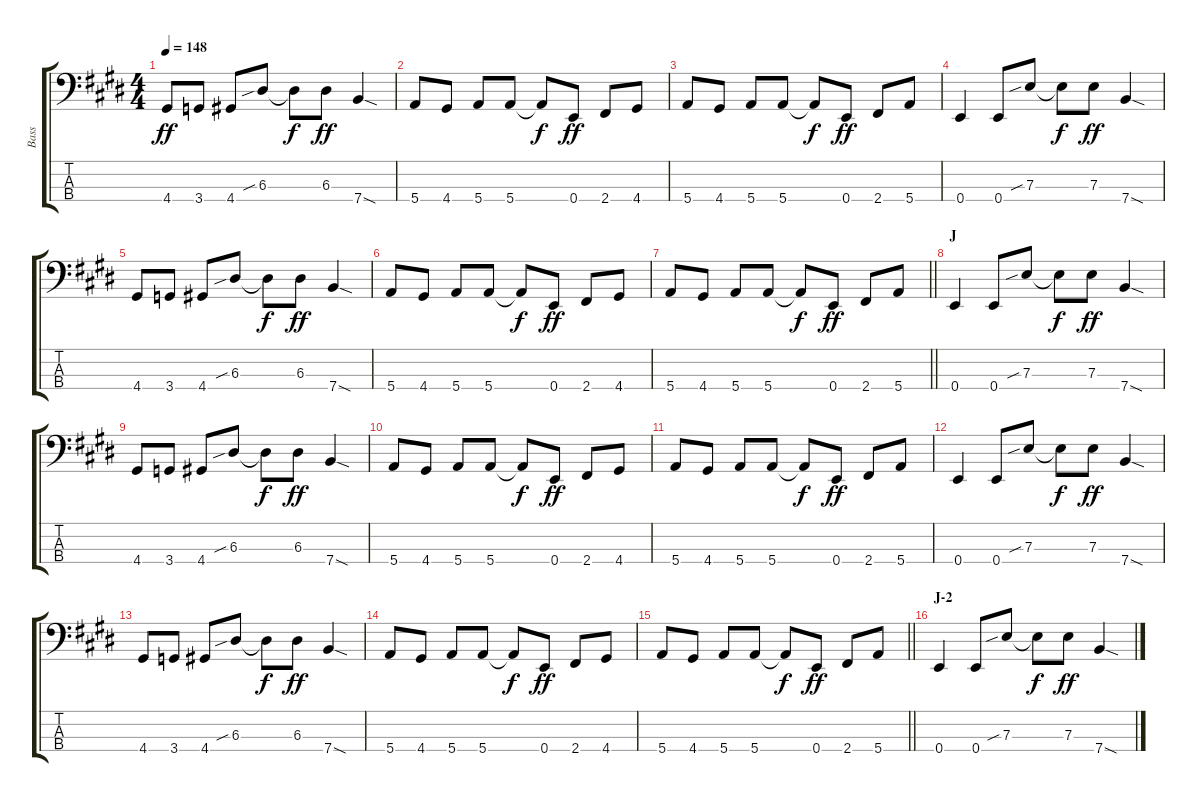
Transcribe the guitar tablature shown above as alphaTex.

\track ("Bass" "Bass") {instrument electricbasspick}
\staff {score tabs}
\tuning (G2 D2 A1 E1) {hide}
\ts (4 4)
\tempo 148
\clef f4
\ks e
4.4.8{dy ff} 3.4.8 4.4.8 6.3{sib}.8 6.3{t}.8{dy f} 6.3.8{dy ff} 7.4{sod}.4 |
5.4.8 4.4.8 5.4.8 5.4.8 5.4{t}.8{dy f} 0.4.8{dy ff} 2.4.8 4.4.8 |
5.4.8 4.4.8 5.4.8 5.4.8 5.4{t}.8{dy f} 0.4.8{dy ff} 2.4.8 5.4.8 |
0.4.4 0.4.8 7.3{sib}.8 7.3{t}.8{dy f} 7.3.8{dy ff} 7.4{sod}.4 |
4.4.8 3.4.8 4.4.8 6.3{sib}.8 6.3{t}.8{dy f} 6.3.8{dy ff} 7.4{sod}.4 |
5.4.8 4.4.8 5.4.8 5.4.8 5.4{t}.8{dy f} 0.4.8{dy ff} 2.4.8 4.4.8 |
\barLineRight lightlight
5.4.8 4.4.8 5.4.8 5.4.8 5.4{t}.8{dy f} 0.4.8{dy ff} 2.4.8 5.4.8 |
\section ("" "J")
0.4.4 0.4.8 7.3{sib}.8 7.3{t}.8{dy f} 7.3.8{dy ff} 7.4{sod}.4 |
4.4.8 3.4.8 4.4.8 6.3{sib}.8 6.3{t}.8{dy f} 6.3.8{dy ff} 7.4{sod}.4 |
5.4.8 4.4.8 5.4.8 5.4.8 5.4{t}.8{dy f} 0.4.8{dy ff} 2.4.8 4.4.8 |
5.4.8 4.4.8 5.4.8 5.4.8 5.4{t}.8{dy f} 0.4.8{dy ff} 2.4.8 5.4.8 |
0.4.4 0.4.8 7.3{sib}.8 7.3{t}.8{dy f} 7.3.8{dy ff} 7.4{sod}.4 |
4.4.8 3.4.8 4.4.8 6.3{sib}.8 6.3{t}.8{dy f} 6.3.8{dy ff} 7.4{sod}.4 |
5.4.8 4.4.8 5.4.8 5.4.8 5.4{t}.8{dy f} 0.4.8{dy ff} 2.4.8 4.4.8 |
\barLineRight lightlight
5.4.8 4.4.8 5.4.8 5.4.8 5.4{t}.8{dy f} 0.4.8{dy ff} 2.4.8 5.4.8 |
\section ("" "J-2")
0.4.4 0.4.8 7.3{sib}.8 7.3{t}.8{dy f} 7.3.8{dy ff} 7.4{sod}.4
